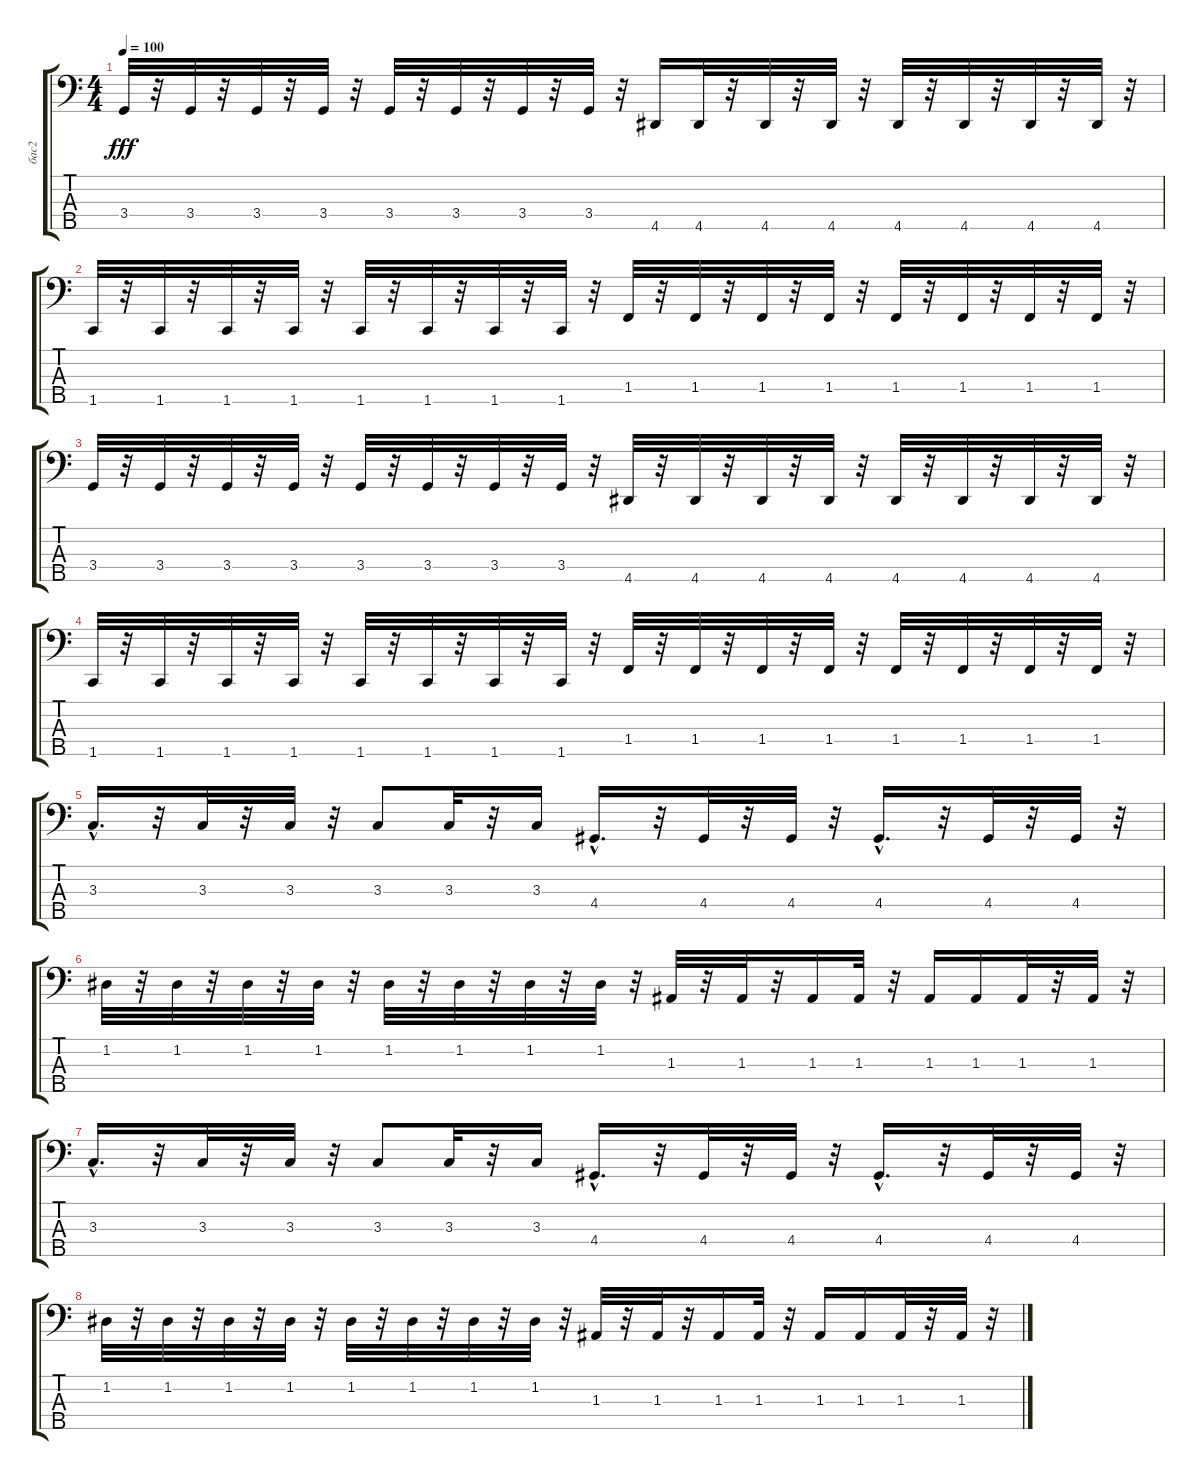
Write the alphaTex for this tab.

\track ("бас2" "бас2") {instrument electricbassfinger}
\staff {score tabs}
\tuning (G2 D2 A1 E1 B0) {hide}
\ts (4 4)
\tempo 100
\clef f4
\ks c
3.4.32{dy fff} r.32 3.4.32 r.32 3.4.32 r.32 3.4.32 r.32 3.4.32 r.32 3.4.32 r.32 3.4.32 r.32 3.4.32 r.32 4.5.16 4.5.32 r.32 4.5.32 r.32 4.5.32 r.32 4.5.32 r.32 4.5.32 r.32 4.5.32 r.32 4.5.32 r.32 |
1.5.32 r.32 1.5.32 r.32 1.5.32 r.32 1.5.32 r.32 1.5.32 r.32 1.5.32 r.32 1.5.32 r.32 1.5.32 r.32 1.4.32 r.32 1.4.32 r.32 1.4.32 r.32 1.4.32 r.32 1.4.32 r.32 1.4.32 r.32 1.4.32 r.32 1.4.32 r.32 |
3.4.32 r.32 3.4.32 r.32 3.4.32 r.32 3.4.32 r.32 3.4.32 r.32 3.4.32 r.32 3.4.32 r.32 3.4.32 r.32 4.5.32 r.32 4.5.32 r.32 4.5.32 r.32 4.5.32 r.32 4.5.32 r.32 4.5.32 r.32 4.5.32 r.32 4.5.32 r.32 |
1.5.32 r.32 1.5.32 r.32 1.5.32 r.32 1.5.32 r.32 1.5.32 r.32 1.5.32 r.32 1.5.32 r.32 1.5.32 r.32 1.4.32 r.32 1.4.32 r.32 1.4.32 r.32 1.4.32 r.32 1.4.32 r.32 1.4.32 r.32 1.4.32 r.32 1.4.32 r.32 |
3.3{hac}.16{d} r.32 3.3.32 r.32 3.3.32 r.32 3.3.8 3.3.32 r.32 3.3.16 4.4{hac}.16{d} r.32 4.4.32 r.32 4.4.32 r.32 4.4{hac}.16{d} r.32 4.4.32 r.32 4.4.32 r.32 |
1.2.32 r.32 1.2.32 r.32 1.2.32 r.32 1.2.32 r.32 1.2.32 r.32 1.2.32 r.32 1.2.32 r.32 1.2.32 r.32 1.3.32 r.32 1.3.32 r.32 1.3.16 1.3.32 r.32 1.3.16 1.3.16 1.3.32 r.32 1.3.32 r.32 |
3.3{hac}.16{d} r.32 3.3.32 r.32 3.3.32 r.32 3.3.8 3.3.32 r.32 3.3.16 4.4{hac}.16{d} r.32 4.4.32 r.32 4.4.32 r.32 4.4{hac}.16{d} r.32 4.4.32 r.32 4.4.32 r.32 |
1.2.32 r.32 1.2.32 r.32 1.2.32 r.32 1.2.32 r.32 1.2.32 r.32 1.2.32 r.32 1.2.32 r.32 1.2.32 r.32 1.3.32 r.32 1.3.32 r.32 1.3.16 1.3.32 r.32 1.3.16 1.3.16 1.3.32 r.32 1.3.32 r.32
